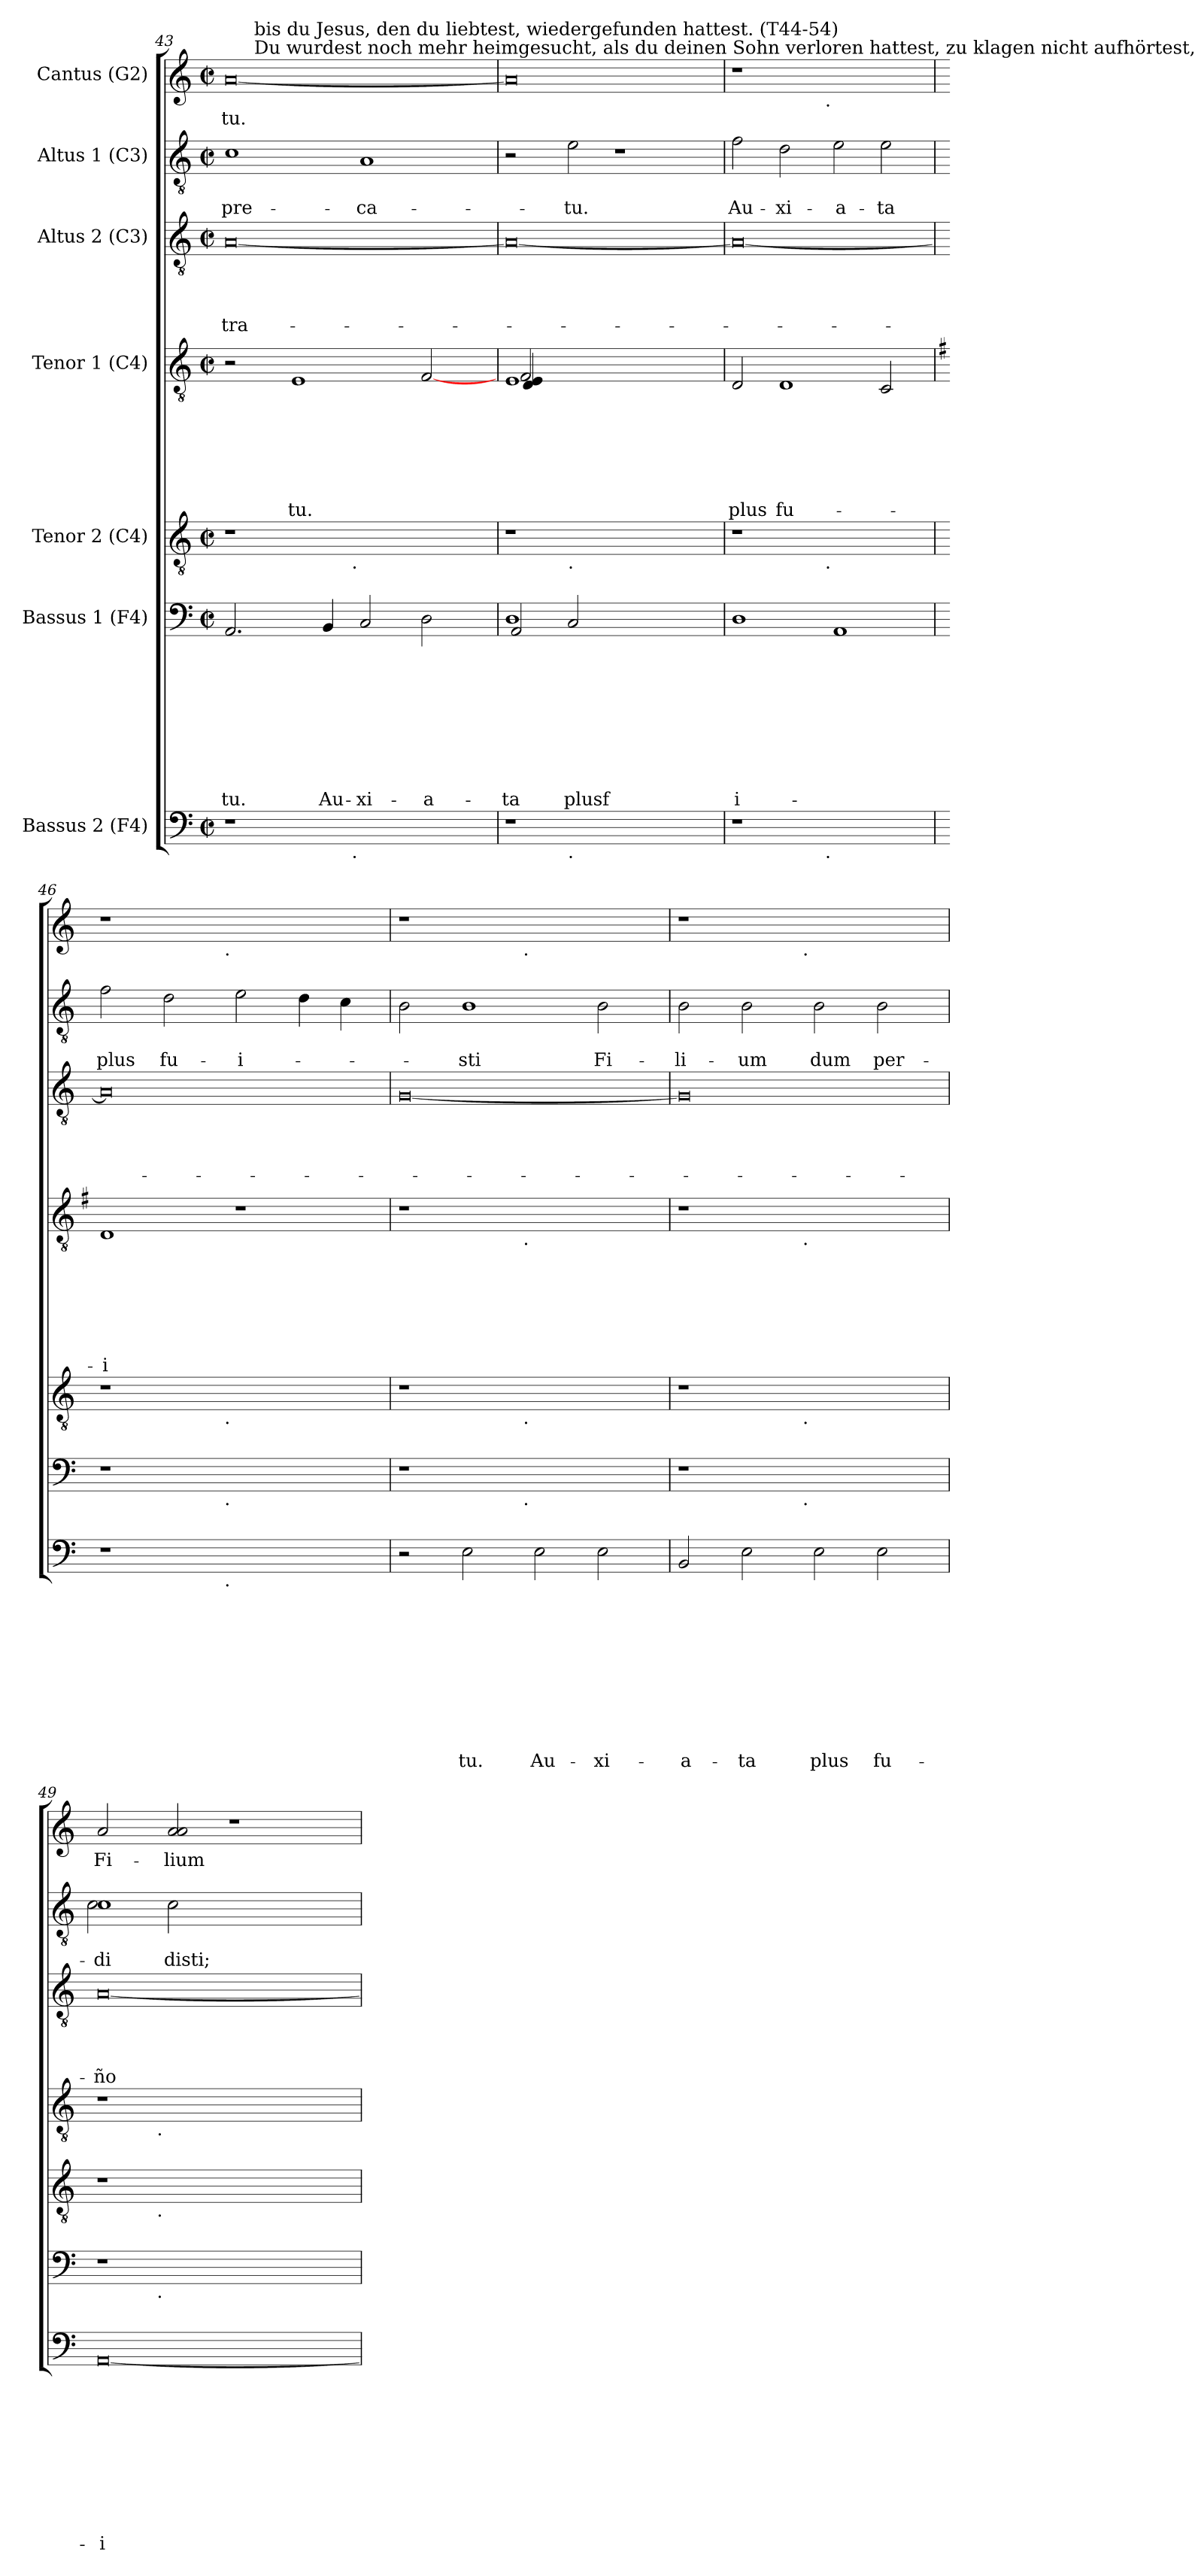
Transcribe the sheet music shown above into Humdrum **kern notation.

**kern	**text	**text	**text	**text	**text	**text	**text	**text	**text	**text	**kern	**text	**text	**text	**text	**text	**text	**text	**text	**text	**kern	**kern	**text	**text	**text	**text	**text	**text	**text	**kern	**text	**text	**text	**text	**kern	**text	**text	**kern	**text
*part7	*part7	*part7	*part7	*part7	*part7	*part7	*part7	*part7	*part7	*part7	*part6	*part6	*part6	*part6	*part6	*part6	*part6	*part6	*part6	*part6	*part5	*part4	*part4	*part4	*part4	*part4	*part4	*part4	*part4	*part3	*part3	*part3	*part3	*part3	*part2	*part2	*part2	*part1	*part1
*staff7	*staff7	*staff7	*staff7	*staff7	*staff7	*staff7	*staff7	*staff7	*staff7	*staff7	*staff6	*staff6	*staff6	*staff6	*staff6	*staff6	*staff6	*staff6	*staff6	*staff6	*staff5	*staff4	*staff4	*staff4	*staff4	*staff4	*staff4	*staff4	*staff4	*staff3	*staff3	*staff3	*staff3	*staff3	*staff2	*staff2	*staff2	*staff1	*staff1
*I"Bassus 2 (F4)	*	*	*	*	*	*	*	*	*	*	*I"Bassus 1 (F4)	*	*	*	*	*	*	*	*	*	*I"Tenor 2 (C4)	*I"Tenor 1 (C4)	*	*	*	*	*	*	*	*I"Altus 2 (C3)	*	*	*	*	*I"Altus 1 (C3)	*	*	*I"Cantus (G2)	*
!!LO:PB:g=z
*clefF4	*	*	*	*	*	*	*	*	*	*	*clefF4	*	*	*	*	*	*	*	*	*	*clefGv2	*clefGv2	*	*	*	*	*	*	*	*clefGv2	*	*	*	*	*clefGv2	*	*	*clefG2	*
*k[]	*	*	*	*	*	*	*	*	*	*	*k[]	*	*	*	*	*	*	*	*	*	*k[]	*k[]	*	*	*	*	*	*	*	*k[]	*	*	*	*	*k[]	*	*	*k[]	*
*C:	*	*	*	*	*	*	*	*	*	*	*C:	*	*	*	*	*	*	*	*	*	*C:	*C:	*	*	*	*	*	*	*	*C:	*	*	*	*	*C:	*	*	*C:	*
*M2/2	*	*	*	*	*	*	*	*	*	*	*M2/2	*	*	*	*	*	*	*	*	*	*M2/2	*M2/2	*	*	*	*	*	*	*	*M2/2	*	*	*	*	*M2/2	*	*	*M2/2	*
*met(c|)	*	*	*	*	*	*	*	*	*	*	*met(c|)	*	*	*	*	*	*	*	*	*	*met(c|)	*met(c|)	*	*	*	*	*	*	*	*met(c|)	*	*	*	*	*met(c|)	*	*	*met(c|)	*
=43	=43	=43	=43	=43	=43	=43	=43	=43	=43	=43	=43	=43	=43	=43	=43	=43	=43	=43	=43	=43	=43	=43	=43	=43	=43	=43	=43	=43	=43	=43	=43	=43	=43	=43	=43	=43	=43	=43	=43
!	!	!	!	!	!	!	!	!	!	!	!	!	!	!	!	!	!	!	!	!LO:LY:b	!	!	!	!	!	!	!	!	!	!	!	!	!	!LO:LY:b	!	!	!LO:LY:b	!	!LO:LY:b
*^	*	*	*	*	*	*	*	*	*	*	*	*	*	*	*	*	*	*	*	*	*^	*	*	*	*	*	*	*	*	*	*	*	*	*	*	*	*	*^	*
1r	2ryy	.	.	.	.	.	.	.	.	.	.	2.AA/	.	.	.	.	.	.	.	.	-tu.	1r	2ryy	2r	.	.	.	.	.	.	.	[<0A	.	.	.	-tra-	1c	.	pre-	[<0a	8ryy	-tu.
.	.	.	.	.	.	.	.	.	.	.	.	.	.	.	.	.	.	.	.	.	.	.	.	.	.	.	.	.	.	.	.	.	.	.	.	.	.	.	.	.	32ryy	.
!	!	!	!	!	!	!	!	!	!	!	!	!	!	!	!	!	!	!	!	!	!	!	!	!	!	!	!	!	!	!	!	!	!	!	!	!	!	!	!	!	!LO:TX:a:t=Du wurdest noch mehr heimgesucht, als du deinen Sohn verloren hattest, zu klagen nicht aufhörtest,	!
!	!	!	!	!	!	!	!	!	!	!	!	!	!	!	!	!	!	!	!	!	!	!	!	!	!	!	!	!	!	!	!	!	!	!	!	!	!	!	!	!	!LO:TX:a:t=bis du Jesus, den du liebtest, wiedergefunden hattest. (T44-54)	!
.	.	.	.	.	.	.	.	.	.	.	.	.	.	.	.	.	.	.	.	.	.	.	.	.	.	.	.	.	.	.	.	.	.	.	.	.	.	.	.	.	1ryy	.
!	!	!	!	!	!	!	!	!	!	!	!	!	!	!	!	!	!	!	!	!	!	!	!	!	!	!	!	!	!	!	!LO:LY:b	!	!	!	!	!	!	!	!	!	!	!
.	4...ryy	.	.	.	.	.	.	.	.	.	.	.	.	.	.	.	.	.	.	.	.	.	4...ryy	1E	.	.	.	.	.	.	-tu.	.	.	.	.	.	.	.	.	.	.	.
!	!	!	!	!	!	!	!	!	!	!	!	!	!	!	!	!	!	!	!	!	!LO:LY:b	!	!	!	!	!	!	!	!	!	!	!	!	!	!	!	!	!	!	!	!	!
.	.	.	.	.	.	.	.	.	.	.	.	4BB/	.	.	.	.	.	.	.	.	Au-	.	.	.	.	.	.	.	.	.	.	.	.	.	.	.	.	.	.	.	.	.
!	!	!	!	!	!	!	!	!	!	!	!	!	!	!	!	!	!	!	!	!	!	!	!LO:TX:b:t=.	!	!	!	!	!	!	!	!	!	!	!	!	!	!	!	!	!	!	!
!	!LO:TX:b:t=.	!	!	!	!	!	!	!	!	!	!	!	!	!	!	!	!	!	!	!	!	!	!	!	!	!	!	!	!	!	!	!	!	!	!	!	!	!	!	!	!	!
.	1ryy	.	.	.	.	.	.	.	.	.	.	.	.	.	.	.	.	.	.	.	.	.	1ryy	.	.	.	.	.	.	.	.	.	.	.	.	.	.	.	.	.	.	.
!	!	!	!	!	!	!	!	!	!	!	!	!	!	!	!	!	!	!	!	!	!LO:LY:b	!	!	!	!	!	!	!	!	!	!	!	!	!	!	!	!	!	!LO:LY:b	!	!	!
1ryy	.	.	.	.	.	.	.	.	.	.	.	2C/	.	.	.	.	.	.	.	.	-xi-	1ryy	.	.	.	.	.	.	.	.	.	.	.	.	.	.	1A	.	-ca-	.	.	.
.	.	.	.	.	.	.	.	.	.	.	.	.	.	.	.	.	.	.	.	.	.	.	.	.	.	.	.	.	.	.	.	.	.	.	.	.	.	.	.	.	2ryy	.
!	!	!	!	!	!	!	!	!	!	!	!	!	!	!	!	!	!	!	!	!	!LO:LY:b	!	!	!	!	!	!	!	!	!	!	!	!	!	!	!	!	!	!	!	!	!
.	.	.	.	.	.	.	.	.	.	.	.	2D\	.	.	.	.	.	.	.	.	-a-	.	.	[<2F/	.	.	.	.	.	.	.	.	.	.	.	.	.	.	.	.	.	.
.	.	.	.	.	.	.	.	.	.	.	.	.	.	.	.	.	.	.	.	.	.	.	.	.	.	.	.	.	.	.	.	.	.	.	.	.	.	.	.	.	4ryy	.
.	.	.	.	.	.	.	.	.	.	.	.	.	.	.	.	.	.	.	.	.	.	.	.	.	.	.	.	.	.	.	.	.	.	.	.	.	.	.	.	.	16.ryy	.
.	32ryy	.	.	.	.	.	.	.	.	.	.	.	.	.	.	.	.	.	.	.	.	.	32ryy	.	.	.	.	.	.	.	.	.	.	.	.	.	.	.	.	.	.	.
=44	=44	=44	=44	=44	=44	=44	=44	=44	=44	=44	=44	=44	=44	=44	=44	=44	=44	=44	=44	=44	=44	=44	=44	=44	=44	=44	=44	=44	=44	=44	=44	=44	=44	=44	=44	=44	=44	=44	=44	=44	=44	=44
*	*	*	*	*	*	*	*	*	*	*	*	*^	*	*	*	*	*	*	*	*	*	*	*	*	*	*	*	*	*	*	*	*	*	*	*	*	*	*	*	*	*	*
!	!	!	!	!	!	!	!	!	!	!	!	!	!	!	!	!	!	!	!	!	!	!LO:LY:b	!	!	!	!	!	!	!	!	!	!	!	!	!	!	!	!	!	!	!	!	!
*	*	*	*	*	*	*	*	*	*	*	*	*	*	*	*	*	*	*	*	*	*	*	*	*	*^	*	*	*	*	*	*	*	*	*	*	*	*	*	*	*	*	*	*
*	*	*	*	*	*	*	*	*	*	*	*	*	*	*	*	*	*	*	*	*	*	*	*	*	*	*^	*	*	*	*	*	*	*	*	*	*	*	*	*	*	*	*v	*v	*
1r	2ryy	.	.	.	.	.	.	.	.	.	.	1D	2AA/	.	.	.	.	.	.	.	.	-ta	1r	2ryy	1E	2F/	4D/ 4E/	.	.	.	.	.	.	.	0A_	.	.	.	.	2r	.	.	0a]	.
.	.	.	.	.	.	.	.	.	.	.	.	.	.	.	.	.	.	.	.	.	.	.	.	.	.	.	1ryy	.	.	.	.	.	.	.	.	.	.	.	.	.	.	.	.	.
!	!	!	!	!	!	!	!	!	!	!	!	!	!	!	!	!	!	!	!	!	!	!	!	!LO:TX:b:t=.	!	!	!	!	!	!	!	!	!	!	!	!	!	!	!	!	!	!	!	!
!	!LO:TX:b:t=.	!	!	!	!	!	!	!	!	!	!	!	!	!	!	!	!	!	!	!	!	!	!	!	!	!	!	!	!	!	!	!	!	!	!	!	!	!	!	!	!	!	!	!
!	!	!	!	!	!	!	!	!	!	!	!	!	!	!	!	!	!	!	!	!	!	!LO:LY:b	!	!	!	!	!	!	!	!	!	!	!	!	!	!	!	!	!	!	!	!LO:LY:b	!	!
.	1.ryy	.	.	.	.	.	.	.	.	.	.	.	2C/	.	.	.	.	.	.	.	.	plusf	.	1.ryy	.	1ryy	.	.	.	.	.	.	.	.	.	.	.	.	.	2e\	.	-tu.	.	.
1ryy	.	.	.	.	.	.	.	.	.	.	.	1ryy	1ryy	.	.	.	.	.	.	.	.	.	1ryy	.	1ryy	.	.	.	.	.	.	.	.	.	.	.	.	.	.	1r	.	.	.	.
.	.	.	.	.	.	.	.	.	.	.	.	.	.	.	.	.	.	.	.	.	.	.	.	.	.	.	2.ryy	.	.	.	.	.	.	.	.	.	.	.	.	.	.	.	.	.
.	.	.	.	.	.	.	.	.	.	.	.	.	.	.	.	.	.	.	.	.	.	.	.	.	.	2ryy	.	.	.	.	.	.	.	.	.	.	.	.	.	.	.	.	.	.
*	*	*	*	*	*	*	*	*	*	*	*	*v	*v	*	*	*	*	*	*	*	*	*	*	*	*	*v	*v	*	*	*	*	*	*	*	*	*	*	*	*	*	*	*	*	*
=45	=45	=45	=45	=45	=45	=45	=45	=45	=45	=45	=45	=45	=45	=45	=45	=45	=45	=45	=45	=45	=45	=45	=45	=45	=45	=45	=45	=45	=45	=45	=45	=45	=45	=45	=45	=45	=45	=45	=45	=45	=45	=45
!	!	!	!	!	!	!	!	!	!	!	!	!	!	!	!	!	!	!	!	!	!LO:LY:b	!	!	!	!	!	!	!	!	!	!	!LO:LY:b	!	!	!	!	!	!	!	!LO:LY:b	!	!
*	*	*	*	*	*	*	*	*	*	*	*	*	*	*	*	*	*	*	*	*	*	*	*	*v	*v	*	*	*	*	*	*	*	*	*	*	*	*	*	*	*	*^	*
1r	2ryy	.	.	.	.	.	.	.	.	.	.	1D	.	.	.	.	.	.	.	.	i-	1r	2ryy	2D/	.	.	.	.	.	.	plus	0A_	.	.	.	.	2f\	.	Au-	1r	2ryy	.
!	!	!	!	!	!	!	!	!	!	!	!	!	!	!	!	!	!	!	!	!	!	!	!	!	!	!	!	!	!	!	!LO:LY:b	!	!	!	!	!	!	!	!LO:LY:b	!	!	!
.	4...ryy	.	.	.	.	.	.	.	.	.	.	.	.	.	.	.	.	.	.	.	.	.	4...ryy	1D	.	.	.	.	.	.	fu-	.	.	.	.	.	2d\	.	-xi-	.	4...ryy	.
!	!	!	!	!	!	!	!	!	!	!	!	!	!	!	!	!	!	!	!	!	!	!	!	!	!	!	!	!	!	!	!	!	!	!	!	!	!	!	!	!	!LO:TX:b:t=.	!
!	!	!	!	!	!	!	!	!	!	!	!	!	!	!	!	!	!	!	!	!	!	!	!LO:TX:b:t=.	!	!	!	!	!	!	!	!	!	!	!	!	!	!	!	!	!	!	!
!	!LO:TX:b:t=.	!	!	!	!	!	!	!	!	!	!	!	!	!	!	!	!	!	!	!	!	!	!	!	!	!	!	!	!	!	!	!	!	!	!	!	!	!	!	!	!	!
.	1ryy	.	.	.	.	.	.	.	.	.	.	.	.	.	.	.	.	.	.	.	.	.	1ryy	.	.	.	.	.	.	.	.	.	.	.	.	.	.	.	.	.	1ryy	.
!	!	!	!	!	!	!	!	!	!	!	!	!	!	!	!	!	!	!	!	!	!	!	!	!	!	!	!	!	!	!	!	!	!	!	!	!	!	!	!LO:LY:b	!	!	!
1ryy	.	.	.	.	.	.	.	.	.	.	.	1AA	.	.	.	.	.	.	.	.	.	1ryy	.	.	.	.	.	.	.	.	.	.	.	.	.	.	2e\	.	-a-	1ryy	.	.
!	!	!	!	!	!	!	!	!	!	!	!	!	!	!	!	!	!	!	!	!	!	!	!	!	!	!	!	!	!	!	!	!	!	!	!	!	!	!	!LO:LY:b	!	!	!
.	.	.	.	.	.	.	.	.	.	.	.	.	.	.	.	.	.	.	.	.	.	.	.	2C/	.	.	.	.	.	.	.	.	.	.	.	.	2e\	.	-ta	.	.	.
.	32ryy	.	.	.	.	.	.	.	.	.	.	.	.	.	.	.	.	.	.	.	.	.	32ryy	.	.	.	.	.	.	.	.	.	.	.	.	.	.	.	.	.	32ryy	.
=46	=46	=46	=46	=46	=46	=46	=46	=46	=46	=46	=46	=46	=46	=46	=46	=46	=46	=46	=46	=46	=46	=46	=46	=46	=46	=46	=46	=46	=46	=46	=46	=46	=46	=46	=46	=46	=46	=46	=46	=46	=46	=46
*	*	*	*	*	*	*	*	*	*	*	*	*	*	*	*	*	*	*	*	*	*	*	*	*k[f#]	*	*	*	*	*	*	*	*	*	*	*	*	*	*	*	*	*	*
*	*	*	*	*	*	*	*	*	*	*	*	*	*	*	*	*	*	*	*	*	*	*	*	*G:	*	*	*	*	*	*	*	*	*	*	*	*	*	*	*	*	*	*
!	!	!	!	!	!	!	!	!	!	!	!	!	!	!	!	!	!	!	!	!	!	!	!	!	!	!	!	!	!	!	!LO:LY:b	!	!	!	!	!	!	!	!LO:LY:b	!	!	!
*	*	*	*	*	*	*	*	*	*	*	*	*^	*	*	*	*	*	*	*	*	*	*	*	*	*	*	*	*	*	*	*	*	*	*	*	*	*	*	*	*	*	*
1r	2ryy	.	.	.	.	.	.	.	.	.	.	1r	2ryy	.	.	.	.	.	.	.	.	.	1r	2ryy	1D	.	.	.	.	.	.	-i-	0A]	.	.	.	.	2f\	.	plus	1r	2ryy	.
!	!	!	!	!	!	!	!	!	!	!	!	!	!	!	!	!	!	!	!	!	!	!	!	!	!	!	!	!	!	!	!	!	!	!	!	!	!	!	!	!LO:LY:b	!	!	!
.	4...ryy	.	.	.	.	.	.	.	.	.	.	.	4...ryy	.	.	.	.	.	.	.	.	.	.	4...ryy	.	.	.	.	.	.	.	.	.	.	.	.	.	2d\	.	fu-	.	4...ryy	.
!	!	!	!	!	!	!	!	!	!	!	!	!	!	!	!	!	!	!	!	!	!	!	!	!	!	!	!	!	!	!	!	!	!	!	!	!	!	!	!	!	!	!LO:TX:b:t=.	!
!	!	!	!	!	!	!	!	!	!	!	!	!	!	!	!	!	!	!	!	!	!	!	!	!LO:TX:b:t=.	!	!	!	!	!	!	!	!	!	!	!	!	!	!	!	!	!	!	!
!	!	!	!	!	!	!	!	!	!	!	!	!	!LO:TX:b:t=.	!	!	!	!	!	!	!	!	!	!	!	!	!	!	!	!	!	!	!	!	!	!	!	!	!	!	!	!	!	!
!	!LO:TX:b:t=.	!	!	!	!	!	!	!	!	!	!	!	!	!	!	!	!	!	!	!	!	!	!	!	!	!	!	!	!	!	!	!	!	!	!	!	!	!	!	!	!	!	!
.	1ryy	.	.	.	.	.	.	.	.	.	.	.	1ryy	.	.	.	.	.	.	.	.	.	.	1ryy	.	.	.	.	.	.	.	.	.	.	.	.	.	.	.	.	.	1ryy	.
!	!	!	!	!	!	!	!	!	!	!	!	!	!	!	!	!	!	!	!	!	!	!	!	!	!	!	!	!	!	!	!	!	!	!	!	!	!	!	!	!LO:LY:b	!	!	!
1ryy	.	.	.	.	.	.	.	.	.	.	.	1ryy	.	.	.	.	.	.	.	.	.	.	1ryy	.	1r	.	.	.	.	.	.	.	.	.	.	.	.	2e\	.	-i-	1ryy	.	.
.	.	.	.	.	.	.	.	.	.	.	.	.	.	.	.	.	.	.	.	.	.	.	.	.	.	.	.	.	.	.	.	.	.	.	.	.	.	4d\	.	.	.	.	.
.	.	.	.	.	.	.	.	.	.	.	.	.	.	.	.	.	.	.	.	.	.	.	.	.	.	.	.	.	.	.	.	.	.	.	.	.	.	4c\	.	.	.	.	.
.	32ryy	.	.	.	.	.	.	.	.	.	.	.	32ryy	.	.	.	.	.	.	.	.	.	.	32ryy	.	.	.	.	.	.	.	.	.	.	.	.	.	.	.	.	.	32ryy	.
*v	*v	*	*	*	*	*	*	*	*	*	*	*	*	*	*	*	*	*	*	*	*	*	*	*	*	*	*	*	*	*	*	*	*	*	*	*	*	*	*	*	*	*	*
=47	=47	=47	=47	=47	=47	=47	=47	=47	=47	=47	=47	=47	=47	=47	=47	=47	=47	=47	=47	=47	=47	=47	=47	=47	=47	=47	=47	=47	=47	=47	=47	=47	=47	=47	=47	=47	=47	=47	=47	=47	=47	=47
*	*	*	*	*	*	*	*	*	*	*	*	*	*	*	*	*	*	*	*	*	*	*	*	*^	*	*	*	*	*	*	*	*	*	*	*	*	*	*	*	*	*	*
2r	.	.	.	.	.	.	.	.	.	.	1r	2ryy	.	.	.	.	.	.	.	.	.	1r	2ryy	1r	2ryy	.	.	.	.	.	.	.	[<0G	.	.	.	.	2B\	.	.	1r	2ryy	.
!	!	!	!	!	!	!	!	!	!	!LO:LY:b	!	!	!	!	!	!	!	!	!	!	!	!	!	!	!	!	!	!	!	!	!	!	!	!	!	!	!	!	!	!LO:LY:b	!	!	!
2E\	.	.	.	.	.	.	.	.	.	-tu.	.	4...ryy	.	.	.	.	.	.	.	.	.	.	4...ryy	.	4...ryy	.	.	.	.	.	.	.	.	.	.	.	.	1B	.	-sti	.	4...ryy	.
!	!	!	!	!	!	!	!	!	!	!	!	!	!	!	!	!	!	!	!	!	!	!	!	!	!	!	!	!	!	!	!	!	!	!	!	!	!	!	!	!	!	!LO:TX:b:t=.	!
!	!	!	!	!	!	!	!	!	!	!	!	!	!	!	!	!	!	!	!	!	!	!	!	!	!LO:TX:b:t=.	!	!	!	!	!	!	!	!	!	!	!	!	!	!	!	!	!	!
!	!	!	!	!	!	!	!	!	!	!	!	!	!	!	!	!	!	!	!	!	!	!	!LO:TX:b:t=.	!	!	!	!	!	!	!	!	!	!	!	!	!	!	!	!	!	!	!	!
!	!	!	!	!	!	!	!	!	!	!	!	!LO:TX:b:t=.	!	!	!	!	!	!	!	!	!	!	!	!	!	!	!	!	!	!	!	!	!	!	!	!	!	!	!	!	!	!	!
.	.	.	.	.	.	.	.	.	.	.	.	1ryy	.	.	.	.	.	.	.	.	.	.	1ryy	.	1ryy	.	.	.	.	.	.	.	.	.	.	.	.	.	.	.	.	1ryy	.
!	!	!	!	!	!	!	!	!	!	!LO:LY:b	!	!	!	!	!	!	!	!	!	!	!	!	!	!	!	!	!	!	!	!	!	!	!	!	!	!	!	!	!	!	!	!	!
2E\	.	.	.	.	.	.	.	.	.	Au-	1ryy	.	.	.	.	.	.	.	.	.	.	1ryy	.	1ryy	.	.	.	.	.	.	.	.	.	.	.	.	.	.	.	.	1ryy	.	.
!	!	!	!	!	!	!	!	!	!	!LO:LY:b	!	!	!	!	!	!	!	!	!	!	!	!	!	!	!	!	!	!	!	!	!	!	!	!	!	!	!	!	!	!LO:LY:b	!	!	!
2E\	.	.	.	.	.	.	.	.	.	-xi-	.	.	.	.	.	.	.	.	.	.	.	.	.	.	.	.	.	.	.	.	.	.	.	.	.	.	.	2B\	.	Fi-	.	.	.
.	.	.	.	.	.	.	.	.	.	.	.	32ryy	.	.	.	.	.	.	.	.	.	.	32ryy	.	32ryy	.	.	.	.	.	.	.	.	.	.	.	.	.	.	.	.	32ryy	.
=48	=48	=48	=48	=48	=48	=48	=48	=48	=48	=48	=48	=48	=48	=48	=48	=48	=48	=48	=48	=48	=48	=48	=48	=48	=48	=48	=48	=48	=48	=48	=48	=48	=48	=48	=48	=48	=48	=48	=48	=48	=48	=48	=48
!	!	!	!	!	!	!	!	!	!	!LO:LY:b	!	!	!	!	!	!	!	!	!	!	!	!	!	!	!	!	!	!	!	!	!	!	!	!	!	!	!	!	!	!LO:LY:b	!	!	!
2BB/	.	.	.	.	.	.	.	.	.	-a-	1r	2ryy	.	.	.	.	.	.	.	.	.	1r	2ryy	1r	2ryy	.	.	.	.	.	.	.	0G]	.	.	.	.	2B\	.	-li-	1r	2ryy	.
!	!	!	!	!	!	!	!	!	!	!LO:LY:b	!	!	!	!	!	!	!	!	!	!	!	!	!	!	!	!	!	!	!	!	!	!	!	!	!	!	!	!	!	!LO:LY:b	!	!	!
2E\	.	.	.	.	.	.	.	.	.	-ta	.	4...ryy	.	.	.	.	.	.	.	.	.	.	4...ryy	.	4...ryy	.	.	.	.	.	.	.	.	.	.	.	.	2B\	.	-um	.	4...ryy	.
!	!	!	!	!	!	!	!	!	!	!	!	!	!	!	!	!	!	!	!	!	!	!	!	!	!	!	!	!	!	!	!	!	!	!	!	!	!	!	!	!	!	!LO:TX:b:t=.	!
!	!	!	!	!	!	!	!	!	!	!	!	!	!	!	!	!	!	!	!	!	!	!	!	!	!LO:TX:b:t=.	!	!	!	!	!	!	!	!	!	!	!	!	!	!	!	!	!	!
!	!	!	!	!	!	!	!	!	!	!	!	!	!	!	!	!	!	!	!	!	!	!	!LO:TX:b:t=.	!	!	!	!	!	!	!	!	!	!	!	!	!	!	!	!	!	!	!	!
!	!	!	!	!	!	!	!	!	!	!	!	!LO:TX:b:t=.	!	!	!	!	!	!	!	!	!	!	!	!	!	!	!	!	!	!	!	!	!	!	!	!	!	!	!	!	!	!	!
.	.	.	.	.	.	.	.	.	.	.	.	1ryy	.	.	.	.	.	.	.	.	.	.	1ryy	.	1ryy	.	.	.	.	.	.	.	.	.	.	.	.	.	.	.	.	1ryy	.
!	!	!	!	!	!	!	!	!	!	!LO:LY:b	!	!	!	!	!	!	!	!	!	!	!	!	!	!	!	!	!	!	!	!	!	!	!	!	!	!	!	!	!	!LO:LY:b	!	!	!
2E\	.	.	.	.	.	.	.	.	.	plus	1ryy	.	.	.	.	.	.	.	.	.	.	1ryy	.	1ryy	.	.	.	.	.	.	.	.	.	.	.	.	.	2B\	.	dum	1ryy	.	.
!	!	!	!	!	!	!	!	!	!	!LO:LY:b	!	!	!	!	!	!	!	!	!	!	!	!	!	!	!	!	!	!	!	!	!	!	!	!	!	!	!	!	!	!LO:LY:b	!	!	!
2E\	.	.	.	.	.	.	.	.	.	fu-	.	.	.	.	.	.	.	.	.	.	.	.	.	.	.	.	.	.	.	.	.	.	.	.	.	.	.	2B\	.	per-	.	.	.
.	.	.	.	.	.	.	.	.	.	.	.	32ryy	.	.	.	.	.	.	.	.	.	.	32ryy	.	32ryy	.	.	.	.	.	.	.	.	.	.	.	.	.	.	.	.	32ryy	.
*	*	*	*	*	*	*	*	*	*	*	*	*	*	*	*	*	*	*	*	*	*	*	*	*	*	*	*	*	*	*	*	*	*	*	*	*	*	*	*	*	*v	*v	*
!!LO:PB:g=z
=49	=49	=49	=49	=49	=49	=49	=49	=49	=49	=49	=49	=49	=49	=49	=49	=49	=49	=49	=49	=49	=49	=49	=49	=49	=49	=49	=49	=49	=49	=49	=49	=49	=49	=49	=49	=49	=49	=49	=49	=49	=49	=49
*	*	*	*	*	*	*	*	*	*	*	*	*	*	*	*	*	*	*	*	*	*	*	*	*k[]	*	*	*	*	*	*	*	*	*	*	*	*	*	*	*	*	*	*
*	*	*	*	*	*	*	*	*	*	*	*	*	*	*	*	*	*	*	*	*	*	*	*	*C:	*	*	*	*	*	*	*	*	*	*	*	*	*	*	*	*	*	*
*	*	*	*	*	*	*	*	*	*	*	*	*	*	*	*	*	*	*	*	*	*	*	*	*	*	*	*	*	*	*	*	*	*	*	*	*	*	*	*	*	*^	*
!	!	!	!	!	!	!	!	!	!	!LO:LY:b	!	!	!	!	!	!	!	!	!	!	!	!	!	!	!	!	!	!	!	!	!	!	!	!	!	!	!LO:LY:b	!	!	!LO:LY:b	!	!	!LO:LY:b
*	*	*	*	*	*	*	*	*	*	*	*	*	*	*	*	*	*	*	*	*	*	*	*	*	*	*	*	*	*	*	*	*	*	*	*	*	*	*^	*	*	*v	*v	*
[<0AA	.	.	.	.	.	.	.	.	.	-i-	1r	4...ryy	.	.	.	.	.	.	.	.	.	1r	4...ryy	1r	4...ryy	.	.	.	.	.	.	.	[<0A	.	.	.	-ño	1c	2c\	.	-di-	2a/	Fi-
!	!	!	!	!	!	!	!	!	!	!	!	!	!	!	!	!	!	!	!	!	!	!	!	!	!LO:TX:b:t=.	!	!	!	!	!	!	!	!	!	!	!	!	!	!	!	!	!	!
!	!	!	!	!	!	!	!	!	!	!	!	!	!	!	!	!	!	!	!	!	!	!	!LO:TX:b:t=.	!	!	!	!	!	!	!	!	!	!	!	!	!	!	!	!	!	!	!	!
!	!	!	!	!	!	!	!	!	!	!	!	!LO:TX:b:t=.	!	!	!	!	!	!	!	!	!	!	!	!	!	!	!	!	!	!	!	!	!	!	!	!	!	!	!	!	!	!	!
.	.	.	.	.	.	.	.	.	.	.	.	1ryy	.	.	.	.	.	.	.	.	.	.	1ryy	.	1ryy	.	.	.	.	.	.	.	.	.	.	.	.	.	.	.	.	.	.
!	!	!	!	!	!	!	!	!	!	!	!	!	!	!	!	!	!	!	!	!	!	!	!	!	!	!	!	!	!	!	!	!	!	!	!	!	!	!	!	!	!LO:LY:b	!	!LO:LY:b
.	.	.	.	.	.	.	.	.	.	.	.	.	.	.	.	.	.	.	.	.	.	.	.	.	.	.	.	.	.	.	.	.	.	.	.	.	.	.	2c\	.	-disti;-	2a/ 2a/	-lium-
.	.	.	.	.	.	.	.	.	.	.	1ryy	.	.	.	.	.	.	.	.	.	.	1ryy	.	1ryy	.	.	.	.	.	.	.	.	.	.	.	.	.	1ryy	1ryy	.	.	1r	.
.	.	.	.	.	.	.	.	.	.	.	.	2ryy	.	.	.	.	.	.	.	.	.	.	2ryy	.	2ryy	.	.	.	.	.	.	.	.	.	.	.	.	.	.	.	.	.	.
.	.	.	.	.	.	.	.	.	.	.	.	32ryy	.	.	.	.	.	.	.	.	.	.	32ryy	.	32ryy	.	.	.	.	.	.	.	.	.	.	.	.	.	.	.	.	.	.
*	*	*	*	*	*	*	*	*	*	*	*v	*v	*	*	*	*	*	*	*	*	*	*	*	*v	*v	*	*	*	*	*	*	*	*	*	*	*	*	*v	*v	*	*	*	*
*	*	*	*	*	*	*	*	*	*	*	*	*	*	*	*	*	*	*	*	*	*v	*v	*	*	*	*	*	*	*	*	*	*	*	*	*	*	*	*	*	*
=	=	=	=	=	=	=	=	=	=	=	=	=	=	=	=	=	=	=	=	=	=	=	=	=	=	=	=	=	=	=	=	=	=	=	=	=	=	=	=
*-	*-	*-	*-	*-	*-	*-	*-	*-	*-	*-	*-	*-	*-	*-	*-	*-	*-	*-	*-	*-	*-	*-	*-	*-	*-	*-	*-	*-	*-	*-	*-	*-	*-	*-	*-	*-	*-	*-	*-
